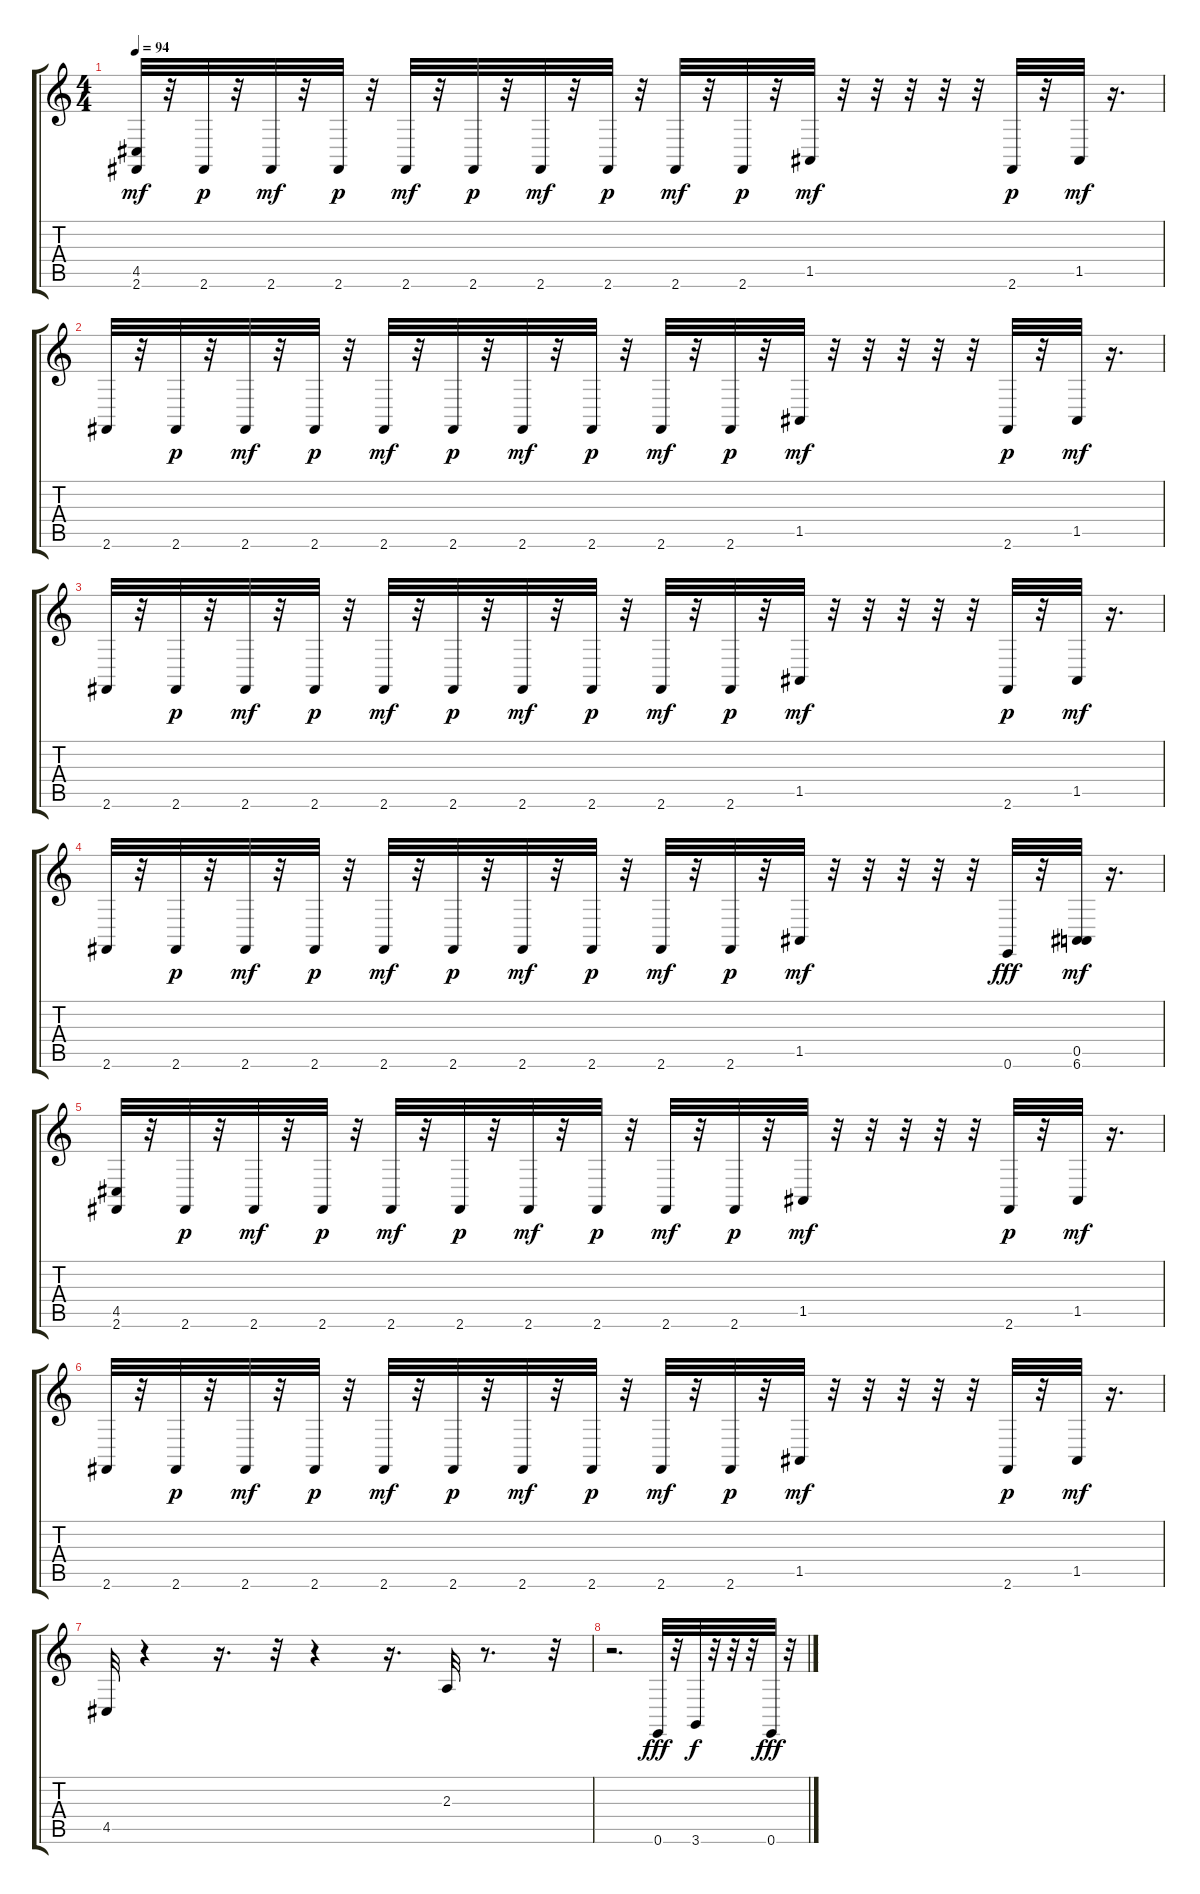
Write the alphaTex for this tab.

\track "" {instrument acousticgrandpiano}
\staff {score tabs}
\tuning (E4 B3 G3 D3 A2 E2) {hide}
\ts (4 4)
\tempo 94
\clef g2
\ks c
(4.5 2.6).32{dy mf} r.32 2.6.32{dy p} r.32 2.6.32{dy mf} r.32 2.6.32{dy p} r.32 2.6.32{dy mf} r.32 2.6.32{dy p} r.32 2.6.32{dy mf} r.32 2.6.32{dy p} r.32 2.6.32{dy mf} r.32 2.6.32{dy p} r.32 1.5.32{dy mf} r.32 r.32 r.32 r.32 r.32 2.6.32{dy p} r.32 1.5.32{dy mf} r.16{d} |
2.6.32 r.32 2.6.32{dy p} r.32 2.6.32{dy mf} r.32 2.6.32{dy p} r.32 2.6.32{dy mf} r.32 2.6.32{dy p} r.32 2.6.32{dy mf} r.32 2.6.32{dy p} r.32 2.6.32{dy mf} r.32 2.6.32{dy p} r.32 1.5.32{dy mf} r.32 r.32 r.32 r.32 r.32 2.6.32{dy p} r.32 1.5.32{dy mf} r.16{d} |
2.6.32 r.32 2.6.32{dy p} r.32 2.6.32{dy mf} r.32 2.6.32{dy p} r.32 2.6.32{dy mf} r.32 2.6.32{dy p} r.32 2.6.32{dy mf} r.32 2.6.32{dy p} r.32 2.6.32{dy mf} r.32 2.6.32{dy p} r.32 1.5.32{dy mf} r.32 r.32 r.32 r.32 r.32 2.6.32{dy p} r.32 1.5.32{dy mf} r.16{d} |
2.6.32 r.32 2.6.32{dy p} r.32 2.6.32{dy mf} r.32 2.6.32{dy p} r.32 2.6.32{dy mf} r.32 2.6.32{dy p} r.32 2.6.32{dy mf} r.32 2.6.32{dy p} r.32 2.6.32{dy mf} r.32 2.6.32{dy p} r.32 1.5.32{dy mf} r.32 r.32 r.32 r.32 r.32 0.6.32{dy fff} r.32 (0.5 6.6).32{dy mf} r.16{d} |
(4.5 2.6).32 r.32 2.6.32{dy p} r.32 2.6.32{dy mf} r.32 2.6.32{dy p} r.32 2.6.32{dy mf} r.32 2.6.32{dy p} r.32 2.6.32{dy mf} r.32 2.6.32{dy p} r.32 2.6.32{dy mf} r.32 2.6.32{dy p} r.32 1.5.32{dy mf} r.32 r.32 r.32 r.32 r.32 2.6.32{dy p} r.32 1.5.32{dy mf} r.16{d} |
2.6.32 r.32 2.6.32{dy p} r.32 2.6.32{dy mf} r.32 2.6.32{dy p} r.32 2.6.32{dy mf} r.32 2.6.32{dy p} r.32 2.6.32{dy mf} r.32 2.6.32{dy p} r.32 2.6.32{dy mf} r.32 2.6.32{dy p} r.32 1.5.32{dy mf} r.32 r.32 r.32 r.32 r.32 2.6.32{dy p} r.32 1.5.32{dy mf} r.16{d} |
4.5.32 r.4 r.16{d} r.32 r.4 r.16{d} 2.3.32 r.8{d} r.32 |
r.2{d} 0.6.32{dy fff} r.32 3.6.32{dy f} r.32 r.32 r.32 0.6.32{dy fff} r.32
